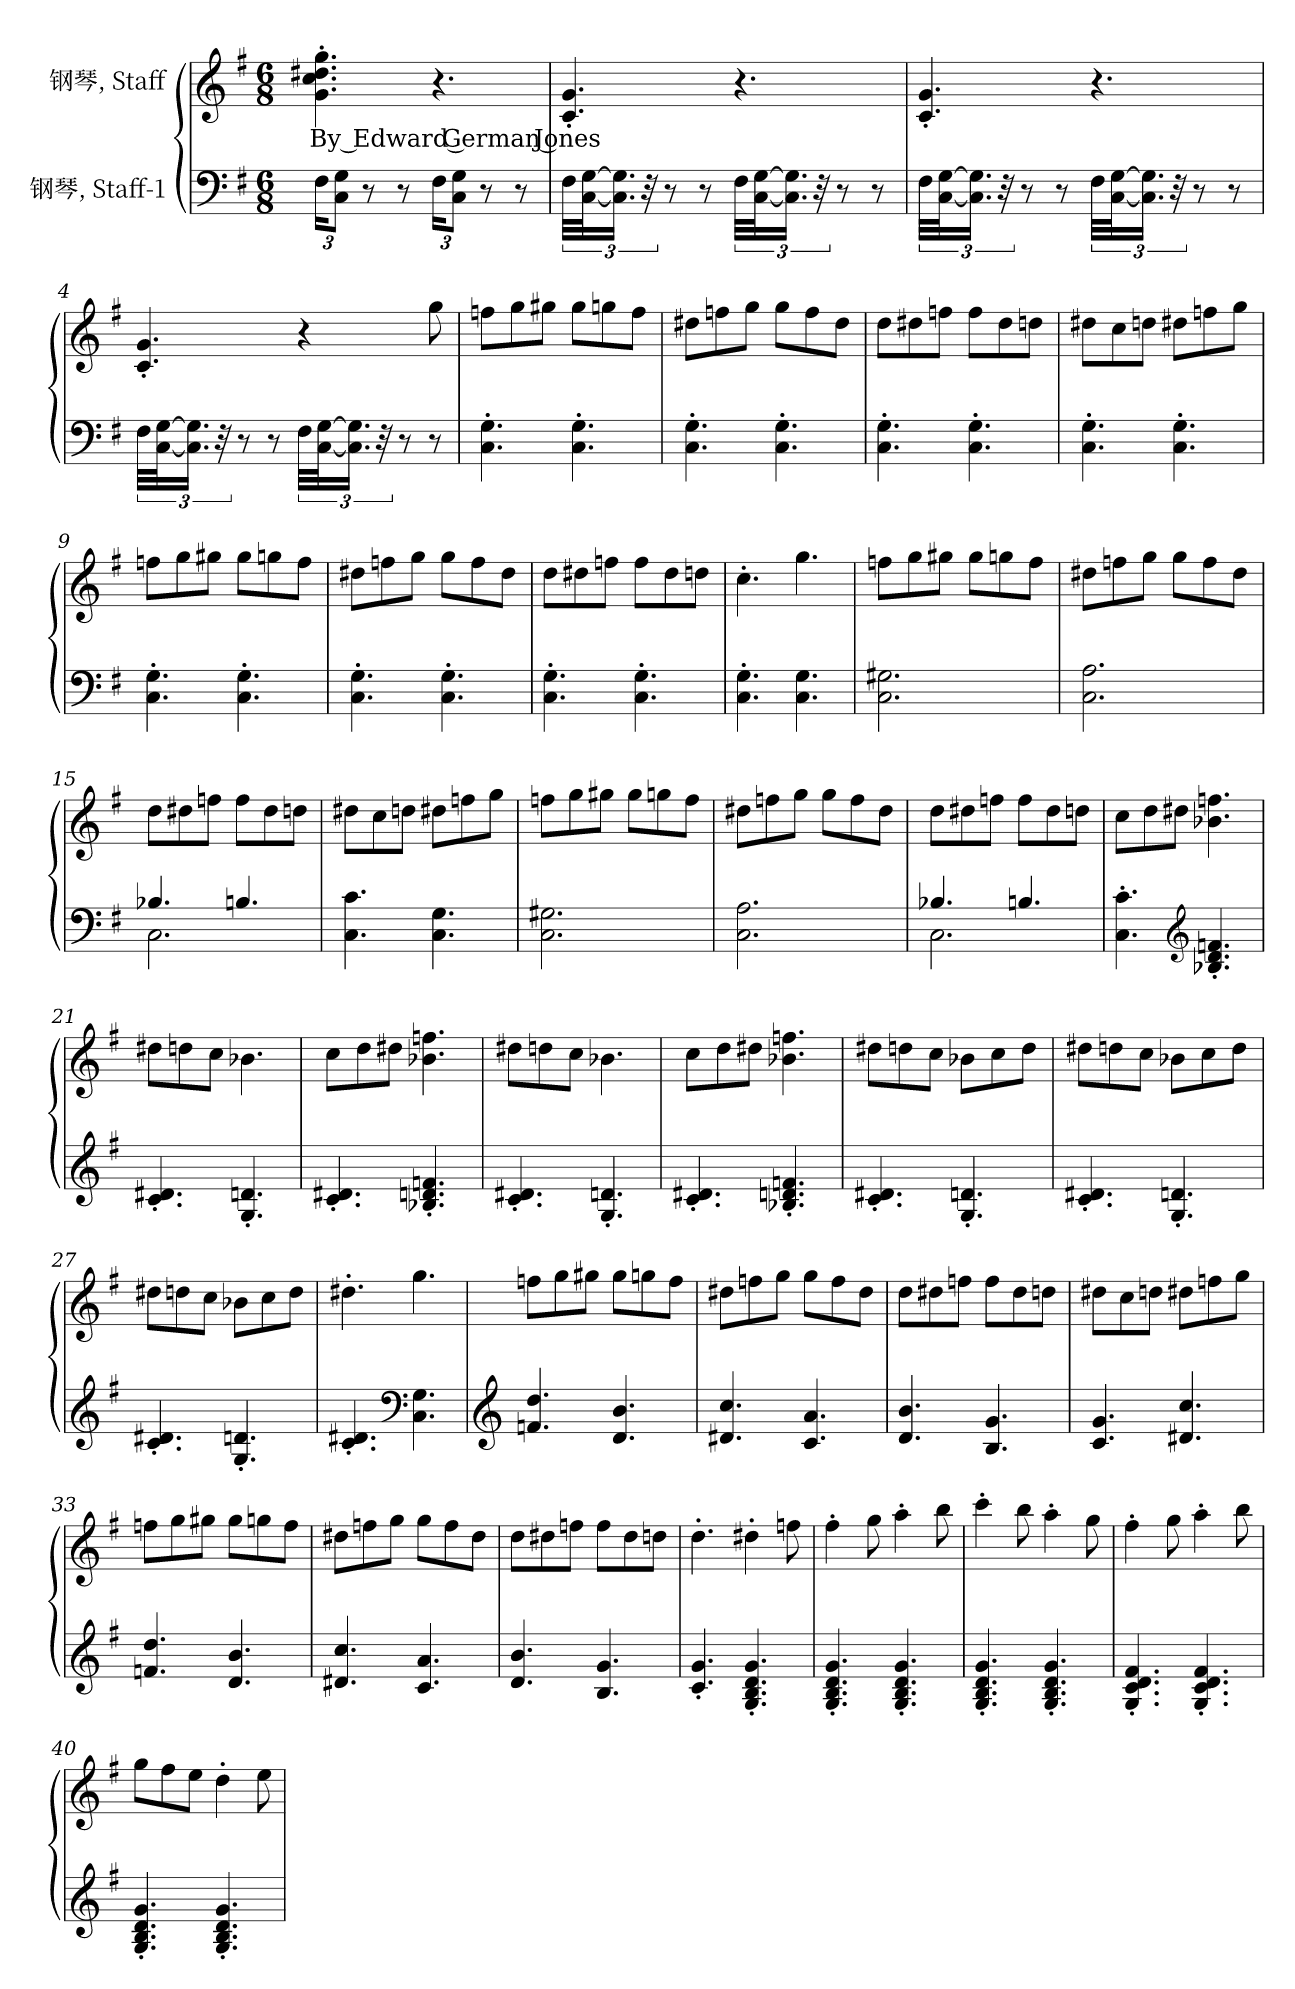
**kern	**kern	**text
*part2	*part1	*part1
*staff2	*staff1	*staff1
*I"钢琴, Staff-1	*I"钢琴, Staff	*
*clefF4	*clefG2	*
*k[f#]	*k[f#]	*
*M6/8	*M6/8	*
*MM161	*MM161	*
*Xbrackettup	*	*
=1	=1	=1
24F#\KL	4.g\' 4.cc\' 4.dd#X\' 4.gg\'	By Edward German Jones
12C\ 12G\J	.	.
8r	.	.
8r	.	.
24F#\KL	4.r	.
12C\ 12G\J	.	.
8r	.	.
8r	.	.
=2	=2	=2
*brackettup	*	*
48F#\LLL	4.c/' 4.g/'	.
[48C\ [48G\J	.	.
24.C\] 24.G\]JJ	.	.
48r	.	.
8r	.	.
8r	.	.
48F#\LLL	4.r	.
[48C\ [48G\J	.	.
24.C\] 24.G\]JJ	.	.
48r	.	.
8r	.	.
8r	.	.
!!LO:LB:g=z
=3	=3	=3
48F#\LLL	4.c/' 4.g/'	.
[48C\ [48G\J	.	.
24.C\] 24.G\]JJ	.	.
48r	.	.
8r	.	.
8r	.	.
48F#\LLL	4.r	.
[48C\ [48G\J	.	.
24.C\] 24.G\]JJ	.	.
48r	.	.
8r	.	.
8r	.	.
=4	=4	=4
48F#\LLL	4.c/' 4.g/'	.
[48C\ [48G\J	.	.
24.C\] 24.G\]JJ	.	.
48r	.	.
8r	.	.
8r	.	.
48F#\LLL	4r	.
[48C\ [48G\J	.	.
24.C\] 24.G\]JJ	.	.
48r	.	.
8r	.	.
8r	8gg\	.
=5	=5	=5
4.C\' 4.G\'	8ffn\L	.
.	8gg\	.
.	8gg#X\J	.
4.C\' 4.G\'	8gg#\L	.
.	8ggn\	.
.	8ff\J	.
=6	=6	=6
4.C\' 4.G\'	8dd#X\L	.
.	8ffn\	.
.	8gg\J	.
4.C\' 4.G\'	8gg\L	.
.	8ff\	.
.	8dd#\J	.
!!LO:LB:g=z
=7	=7	=7
4.C\' 4.G\'	8dd\L	.
.	8dd#X\	.
.	8ffn\J	.
4.C\' 4.G\'	8ff\L	.
.	8dd#\	.
.	8ddn\J	.
=8	=8	=8
4.C\' 4.G\'	8dd#X\L	.
.	8cc\	.
.	8ddn\J	.
4.C\' 4.G\'	8dd#X\L	.
.	8ffn\	.
.	8gg\J	.
=9	=9	=9
4.C\' 4.G\'	8ffn\L	.
.	8gg\	.
.	8gg#X\J	.
4.C\' 4.G\'	8gg#\L	.
.	8ggn\	.
.	8ff\J	.
=10	=10	=10
4.C\' 4.G\'	8dd#X\L	.
.	8ffn\	.
.	8gg\J	.
4.C\' 4.G\'	8gg\L	.
.	8ff\	.
.	8dd#\J	.
=11	=11	=11
4.C\' 4.G\'	8dd\L	.
.	8dd#X\	.
.	8ffn\J	.
4.C\' 4.G\'	8ff\L	.
.	8dd#\	.
.	8ddn\J	.
!!LO:LB:g=z
=12	=12	=12
4.C\' 4.G\'	4.cc'\	.
4.C\ 4.G\	4.gg\	.
=13	=13	=13
2.C\ 2.G#X\	8ffn\L	.
.	8gg\	.
.	8gg#X\J	.
.	8gg#\L	.
.	8ggn\	.
.	8ff\J	.
=14	=14	=14
2.C\ 2.A\	8dd#X\L	.
.	8ffn\	.
.	8gg\J	.
.	8gg\L	.
.	8ff\	.
.	8dd#\J	.
=15	=15	=15
*^	*	*
4.B-X/	2.C\	8dd\L	.
.	.	8dd#X\	.
.	.	8ffn\J	.
4.Bn/	.	8ff\L	.
.	.	8dd#\	.
.	.	8ddn\J	.
*v	*v	*	*
=16	=16	=16
4.C\ 4.c\	8dd#X\L	.
.	8cc\	.
.	8ddn\J	.
4.C\ 4.G\	8dd#X\L	.
.	8ffn\	.
.	8gg\J	.
!!LO:LB:g=z
=17	=17	=17
2.C\ 2.G#X\	8ffn\L	.
.	8gg\	.
.	8gg#X\J	.
.	8gg#\L	.
.	8ggn\	.
.	8ff\J	.
=18	=18	=18
2.C\ 2.A\	8dd#X\L	.
.	8ffn\	.
.	8gg\J	.
.	8gg\L	.
.	8ff\	.
.	8dd#\J	.
=19	=19	=19
*^	*	*
4.B-X/	2.C\	8dd\L	.
.	.	8dd#X\	.
.	.	8ffn\J	.
4.Bn/	.	8ff\L	.
.	.	8dd#\	.
.	.	8ddn\J	.
*v	*v	*	*
=20	=20	=20
4.C\' 4.c\'	8cc\L	.
.	8dd\	.
.	8dd#X\J	.
*clefG2	*	*
4.B-X/' 4.d/' 4.fn/'	4.b-X\ 4.ffn\	.
=21	=21	=21
4.c/' 4.d#X/'	8dd#X\L	.
.	8ddn\	.
.	8cc\J	.
4.G/' 4.dn/'	4.b-X\	.
!!LO:LB:g=z
=22	=22	=22
4.c/' 4.d#X/'	8cc\L	.
.	8dd\	.
.	8dd#X\J	.
4.B-X/' 4.dn/' 4.fn/'	4.b-X\ 4.ffn\	.
=23	=23	=23
4.c/' 4.d#X/'	8dd#X\L	.
.	8ddn\	.
.	8cc\J	.
4.G/' 4.dn/'	4.b-X\	.
=24	=24	=24
4.c/' 4.d#X/'	8cc\L	.
.	8dd\	.
.	8dd#X\J	.
4.B-X/' 4.dn/' 4.fn/'	4.b-X\ 4.ffn\	.
=25	=25	=25
4.c/' 4.d#X/'	8dd#X\L	.
.	8ddn\	.
.	8cc\J	.
4.G/' 4.dn/'	8b-X\L	.
.	8cc\	.
.	8dd\J	.
=26	=26	=26
4.c/' 4.d#X/'	8dd#X\L	.
.	8ddn\	.
.	8cc\J	.
4.G/' 4.dn/'	8b-X\L	.
.	8cc\	.
.	8dd\J	.
!!LO:PB:g=z
=27	=27	=27
4.c/' 4.d#X/'	8dd#X\L	.
.	8ddn\	.
.	8cc\J	.
4.G/' 4.dn/'	8b-X\L	.
.	8cc\	.
.	8dd\J	.
=28	=28	=28
4.c/' 4.d#X/'	4.dd#X'\	.
*clefF4	*	*
4.C\ 4.G\	4.gg\	.
=29	=29	=29
*clefG2	*	*
4.fn/ 4.dd/	8ffn\L	.
.	8gg\	.
.	8gg#X\J	.
4.d/ 4.b/	8gg#\L	.
.	8ggn\	.
.	8ff\J	.
=30	=30	=30
4.d#X/ 4.cc/	8dd#X\L	.
.	8ffn\	.
.	8gg\J	.
4.c/ 4.a/	8gg\L	.
.	8ff\	.
.	8dd#\J	.
=31	=31	=31
4.d/ 4.b/	8dd\L	.
.	8dd#X\	.
.	8ffn\J	.
4.B/ 4.g/	8ff\L	.
.	8dd#\	.
.	8ddn\J	.
!!LO:LB:g=z
=32	=32	=32
4.c/ 4.g/	8dd#X\L	.
.	8cc\	.
.	8ddn\J	.
4.d#X/ 4.cc/	8dd#X\L	.
.	8ffn\	.
.	8gg\J	.
=33	=33	=33
4.fn/ 4.dd/	8ffn\L	.
.	8gg\	.
.	8gg#X\J	.
4.d/ 4.b/	8gg#\L	.
.	8ggn\	.
.	8ff\J	.
=34	=34	=34
4.d#X/ 4.cc/	8dd#X\L	.
.	8ffn\	.
.	8gg\J	.
4.c/ 4.a/	8gg\L	.
.	8ff\	.
.	8dd#\J	.
=35	=35	=35
4.d/ 4.b/	8dd\L	.
.	8dd#X\	.
.	8ffn\J	.
4.B/ 4.g/	8ff\L	.
.	8dd#\	.
.	8ddn\J	.
=36	=36	=36
4.c/' 4.g/'	4.dd'\	.
4.G/' 4.B/' 4.d/' 4.g/'	4dd#X'\	.
.	8ffn\	.
!!LO:LB:g=z
=37	=37	=37
4.G/' 4.B/' 4.d/' 4.g/'	4ff#'\	.
.	8gg\	.
4.G/' 4.B/' 4.d/' 4.g/'	4aa'\	.
.	8bb\	.
=38	=38	=38
4.G/' 4.B/' 4.d/' 4.g/'	4ccc'\	.
.	8bb\	.
4.G/' 4.B/' 4.d/' 4.g/'	4aa'\	.
.	8gg\	.
=39	=39	=39
4.G/' 4.c/' 4.d/' 4.f#/'	4ff#'\	.
.	8gg\	.
4.G/' 4.c/' 4.d/' 4.f#/'	4aa'\	.
.	8bb\	.
=40	=40	=40
4.G/' 4.B/' 4.d/' 4.g/'	8gg\L	.
.	8ff#\	.
.	8ee\J	.
4.G/' 4.B/' 4.d/' 4.g/'	4dd'\	.
.	8ee\	.
=	=	=
*-	*-	*-
